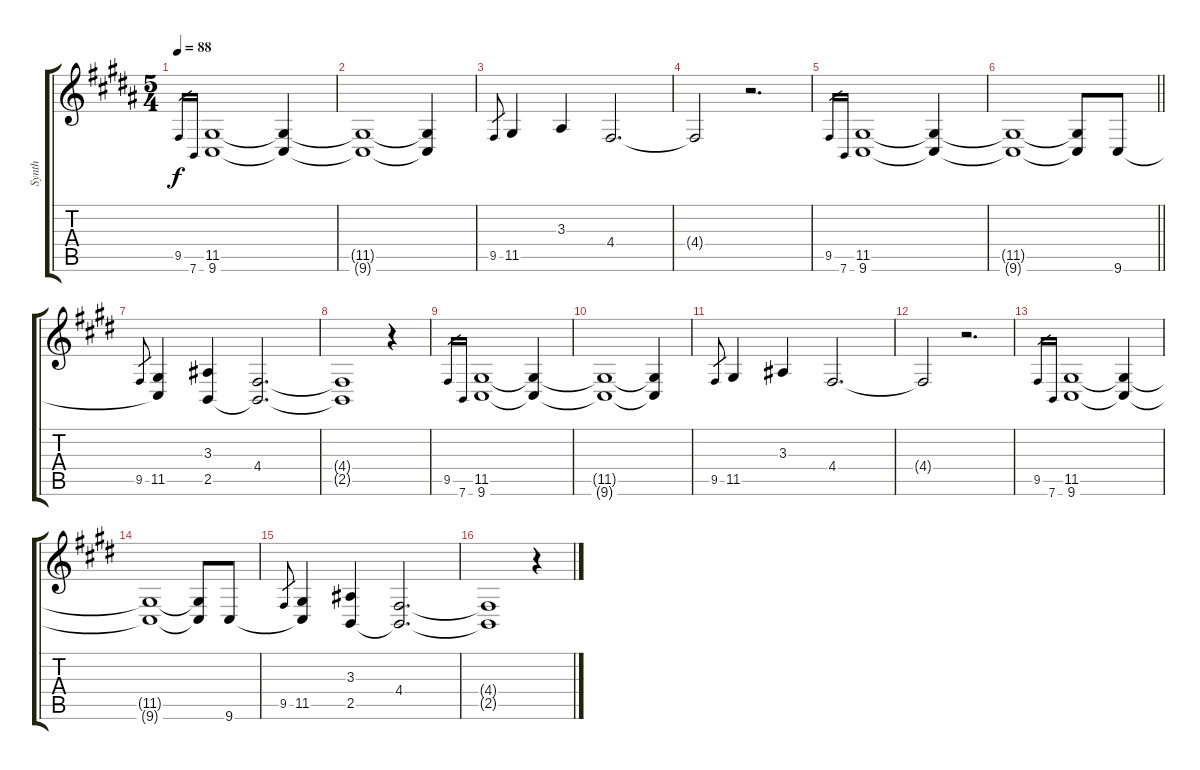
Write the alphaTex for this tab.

\track ("Synth" "Synth") {instrument lead2sawtooth}
\staff {score tabs}
\tuning (E4 B3 G3 D3 A2 E2) {hide}
\ts (5 4)
\tempo 88
\clef g2
\ks b
9.5.16{gr dy f} 7.6.16{gr} (11.5 9.6).1 (11.5{t} 9.6{t}).4 |
(11.5{t} 9.6{t}).1 (11.5{t} 9.6{t}).4 |
9.5.8{gr} 11.5.4 3.3.4 4.4.2{d} |
4.4{t}.2 r.2{d} |
9.5.16{gr} 7.6.16{gr} (11.5 9.6).1 (11.5{t} 9.6{t}).4 |
\barLineRight lightlight
(11.5{t} 9.6{t}).1 (11.5{t} 9.6{t}).8 9.6.8 |
\ks e
9.5.8{gr} (11.5 9.6{t}).4 (3.3 2.5).4 (4.4 2.5{t}).2{d} |
(4.4{t} 2.5{t}).1 r.4 |
9.5.16{gr} 7.6.16{gr} (11.5 9.6).1 (11.5{t} 9.6{t}).4 |
(11.5{t} 9.6{t}).1 (11.5{t} 9.6{t}).4 |
9.5.8{gr} 11.5.4 3.3.4 4.4.2{d} |
4.4{t}.2 r.2{d} |
9.5.16{gr} 7.6.16{gr} (11.5 9.6).1 (11.5{t} 9.6{t}).4 |
(11.5{t} 9.6{t}).1 (11.5{t} 9.6{t}).8 9.6.8 |
9.5.8{gr} (11.5 9.6{t}).4 (3.3 2.5).4 (4.4 2.5{t}).2{d} |
(4.4{t} 2.5{t}).1 r.4
